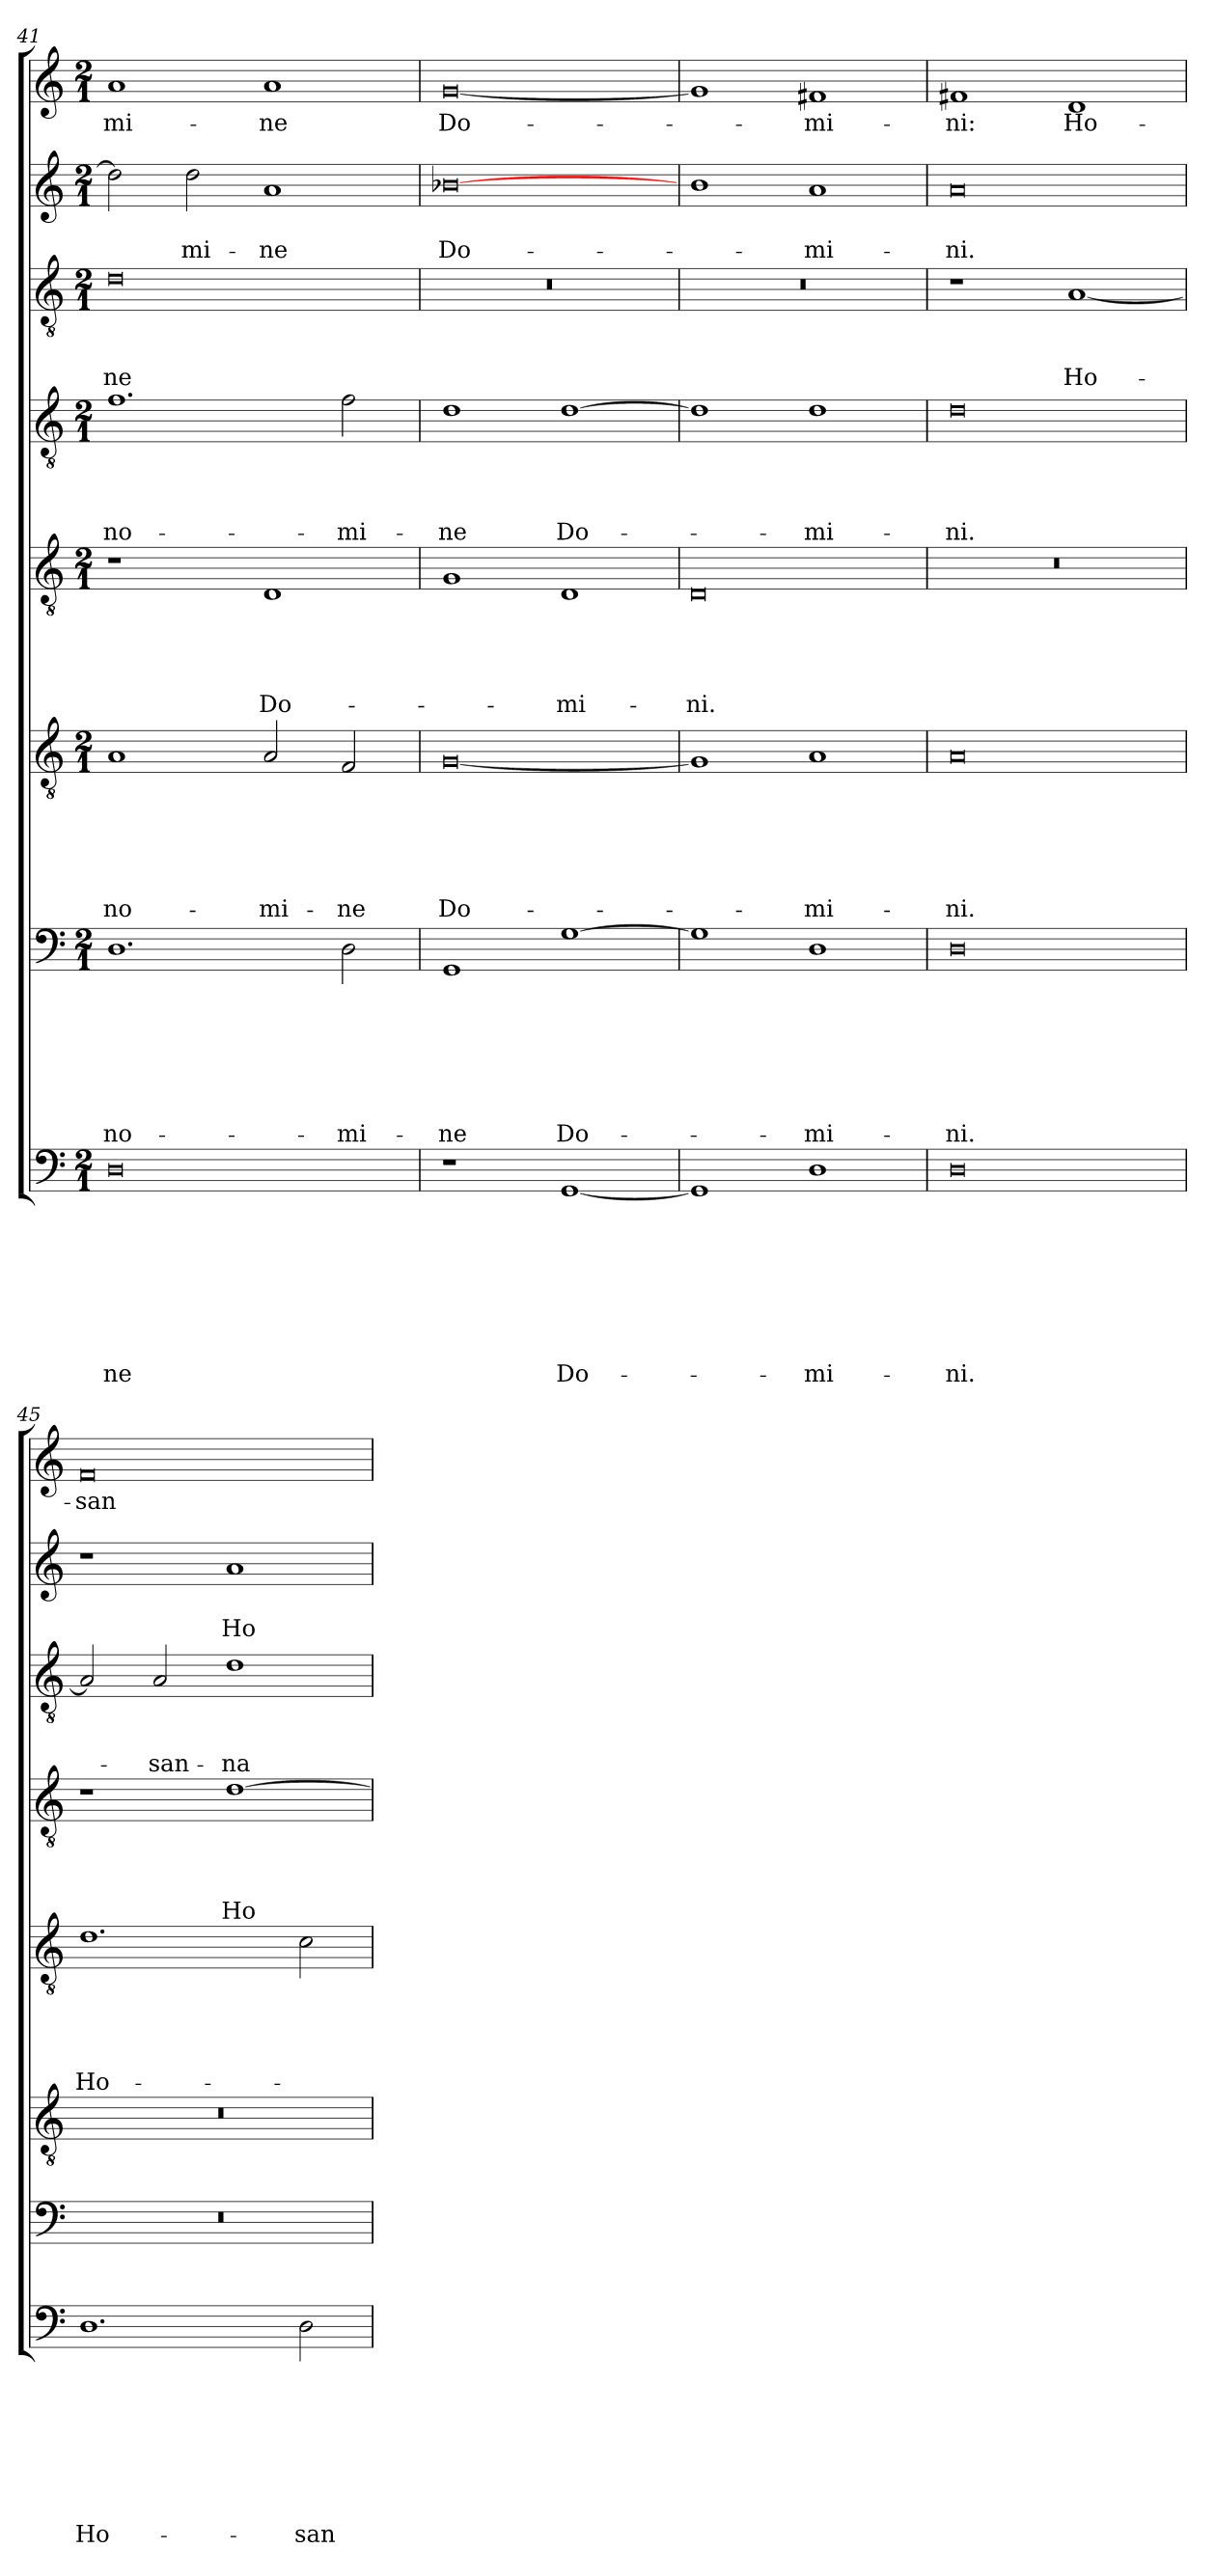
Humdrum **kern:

**kern	**text	**text	**text	**text	**text	**text	**text	**text	**kern	**text	**text	**text	**text	**text	**text	**text	**kern	**text	**text	**text	**text	**text	**text	**kern	**text	**text	**text	**text	**text	**kern	**text	**text	**text	**text	**kern	**text	**text	**text	**kern	**text	**text	**kern	**text
*part8	*part8	*part8	*part8	*part8	*part8	*part8	*part8	*part8	*part7	*part7	*part7	*part7	*part7	*part7	*part7	*part7	*part6	*part6	*part6	*part6	*part6	*part6	*part6	*part5	*part5	*part5	*part5	*part5	*part5	*part4	*part4	*part4	*part4	*part4	*part3	*part3	*part3	*part3	*part2	*part2	*part2	*part1	*part1
*staff8	*staff8	*staff8	*staff8	*staff8	*staff8	*staff8	*staff8	*staff8	*staff7	*staff7	*staff7	*staff7	*staff7	*staff7	*staff7	*staff7	*staff6	*staff6	*staff6	*staff6	*staff6	*staff6	*staff6	*staff5	*staff5	*staff5	*staff5	*staff5	*staff5	*staff4	*staff4	*staff4	*staff4	*staff4	*staff3	*staff3	*staff3	*staff3	*staff2	*staff2	*staff2	*staff1	*staff1
*clefF4	*	*	*	*	*	*	*	*	*clefF4	*	*	*	*	*	*	*	*clefGv2	*	*	*	*	*	*	*clefGv2	*	*	*	*	*	*clefGv2	*	*	*	*	*clefGv2	*	*	*	*clefG2	*	*	*clefG2	*
*k[]	*	*	*	*	*	*	*	*	*k[]	*	*	*	*	*	*	*	*k[]	*	*	*	*	*	*	*k[]	*	*	*	*	*	*k[]	*	*	*	*	*k[]	*	*	*	*k[]	*	*	*k[]	*
*C:	*	*	*	*	*	*	*	*	*C:	*	*	*	*	*	*	*	*C:	*	*	*	*	*	*	*C:	*	*	*	*	*	*C:	*	*	*	*	*C:	*	*	*	*C:	*	*	*C:	*
*M2/1	*	*	*	*	*	*	*	*	*M2/1	*	*	*	*	*	*	*	*M2/1	*	*	*	*	*	*	*M2/1	*	*	*	*	*	*M2/1	*	*	*	*	*M2/1	*	*	*	*M2/1	*	*	*M2/1	*
=41	=41	=41	=41	=41	=41	=41	=41	=41	=41	=41	=41	=41	=41	=41	=41	=41	=41	=41	=41	=41	=41	=41	=41	=41	=41	=41	=41	=41	=41	=41	=41	=41	=41	=41	=41	=41	=41	=41	=41	=41	=41	=41	=41
!	!	!	!	!	!	!	!	!LO:LY:b	!	!	!	!	!	!	!	!LO:LY:b	!	!	!	!	!	!	!LO:LY:b	!	!	!	!	!	!	!	!	!	!	!LO:LY:b	!	!	!	!LO:LY:b	!	!	!	!	!LO:LY:b
0D	.	.	.	.	.	.	.	-ne	1.D	.	.	.	.	.	.	no-	1A	.	.	.	.	.	no-	1r	.	.	.	.	.	1.f	.	.	.	no-	0d	.	.	-ne	2dd\]	.	.	1a	-mi-
!	!	!	!	!	!	!	!	!	!	!	!	!	!	!	!	!	!	!	!	!	!	!	!	!	!	!	!	!	!	!	!	!	!	!	!	!	!	!	!	!	!LO:LY:b	!	!
.	.	.	.	.	.	.	.	.	.	.	.	.	.	.	.	.	.	.	.	.	.	.	.	.	.	.	.	.	.	.	.	.	.	.	.	.	.	.	2dd\	.	-mi-	.	.
!	!	!	!	!	!	!	!	!	!	!	!	!	!	!	!	!	!	!	!	!	!	!	!LO:LY:b	!	!	!	!	!	!LO:LY:b	!	!	!	!	!	!	!	!	!	!	!	!LO:LY:b	!	!LO:LY:b
.	.	.	.	.	.	.	.	.	.	.	.	.	.	.	.	.	2A/	.	.	.	.	.	-mi-	1D	.	.	.	.	Do-	.	.	.	.	.	.	.	.	.	1a	.	-ne	1a	-ne
!	!	!	!	!	!	!	!	!	!	!	!	!	!	!	!	!LO:LY:b	!	!	!	!	!	!	!LO:LY:b	!	!	!	!	!	!	!	!	!	!	!LO:LY:b	!	!	!	!	!	!	!	!	!
.	.	.	.	.	.	.	.	.	2D\	.	.	.	.	.	.	-mi-	2F/	.	.	.	.	.	-ne	.	.	.	.	.	.	2f\	.	.	.	-mi-	.	.	.	.	.	.	.	.	.
=42	=42	=42	=42	=42	=42	=42	=42	=42	=42	=42	=42	=42	=42	=42	=42	=42	=42	=42	=42	=42	=42	=42	=42	=42	=42	=42	=42	=42	=42	=42	=42	=42	=42	=42	=42	=42	=42	=42	=42	=42	=42	=42	=42
!	!	!	!	!	!	!	!	!	!	!	!	!	!	!	!	!LO:LY:b	!	!	!	!	!	!	!LO:LY:b	!	!	!	!	!	!	!	!	!	!	!LO:LY:b	!	!	!	!	!	!	!LO:LY:b	!	!LO:LY:b
1r	.	.	.	.	.	.	.	.	1GG	.	.	.	.	.	.	-ne	[0G	.	.	.	.	.	Do-	1G	.	.	.	.	.	1d	.	.	.	-ne	0r	.	.	.	[0b-X	.	Do-	[0g	Do-
!	!	!	!	!	!	!	!	!LO:LY:b	!	!	!	!	!	!	!	!LO:LY:b	!	!	!	!	!	!	!	!	!	!	!	!	!LO:LY:b	!	!	!	!	!LO:LY:b	!	!	!	!	!	!	!	!	!
[1GG	.	.	.	.	.	.	.	Do-	[1G	.	.	.	.	.	.	Do-	.	.	.	.	.	.	.	1D	.	.	.	.	-mi-	[1d	.	.	.	Do-	.	.	.	.	.	.	.	.	.
=43	=43	=43	=43	=43	=43	=43	=43	=43	=43	=43	=43	=43	=43	=43	=43	=43	=43	=43	=43	=43	=43	=43	=43	=43	=43	=43	=43	=43	=43	=43	=43	=43	=43	=43	=43	=43	=43	=43	=43	=43	=43	=43	=43
!	!	!	!	!	!	!	!	!	!	!	!	!	!	!	!	!	!	!	!	!	!	!	!	!	!	!	!	!	!LO:LY:b	!	!	!	!	!	!	!	!	!	!	!	!	!	!
1GG]	.	.	.	.	.	.	.	.	1G]	.	.	.	.	.	.	.	1G]	.	.	.	.	.	.	0D	.	.	.	.	-ni.	1d]	.	.	.	.	0r	.	.	.	1b	.	.	1g]	.
!	!	!	!	!	!	!	!	!LO:LY:b	!	!	!	!	!	!	!	!LO:LY:b	!	!	!	!	!	!	!LO:LY:b	!	!	!	!	!	!	!	!	!	!	!LO:LY:b	!	!	!	!	!	!	!LO:LY:b	!	!LO:LY:b
1D	.	.	.	.	.	.	.	-mi-	1D	.	.	.	.	.	.	-mi-	1A	.	.	.	.	.	-mi-	.	.	.	.	.	.	1d	.	.	.	-mi-	.	.	.	.	1a	.	-mi-	1f#X	-mi-
=44	=44	=44	=44	=44	=44	=44	=44	=44	=44	=44	=44	=44	=44	=44	=44	=44	=44	=44	=44	=44	=44	=44	=44	=44	=44	=44	=44	=44	=44	=44	=44	=44	=44	=44	=44	=44	=44	=44	=44	=44	=44	=44	=44
!	!	!	!	!	!	!	!	!LO:LY:b	!	!	!	!	!	!	!	!LO:LY:b	!	!	!	!	!	!	!LO:LY:b	!	!	!	!	!	!	!	!	!	!	!LO:LY:b	!	!	!	!	!	!	!LO:LY:b	!	!LO:LY:b
0D	.	.	.	.	.	.	.	-ni.	0D	.	.	.	.	.	.	-ni.	0A	.	.	.	.	.	-ni.	0r	.	.	.	.	.	0d	.	.	.	-ni.	1r	.	.	.	0a	.	-ni.	1f#X	-ni:
!	!	!	!	!	!	!	!	!	!	!	!	!	!	!	!	!	!	!	!	!	!	!	!	!	!	!	!	!	!	!	!	!	!	!	!	!	!	!LO:LY:b	!	!	!	!	!LO:LY:b
.	.	.	.	.	.	.	.	.	.	.	.	.	.	.	.	.	.	.	.	.	.	.	.	.	.	.	.	.	.	.	.	.	.	.	[1A	.	.	Ho-	.	.	.	1d	Ho-
!!LO:PB:g=z
=45	=45	=45	=45	=45	=45	=45	=45	=45	=45	=45	=45	=45	=45	=45	=45	=45	=45	=45	=45	=45	=45	=45	=45	=45	=45	=45	=45	=45	=45	=45	=45	=45	=45	=45	=45	=45	=45	=45	=45	=45	=45	=45	=45
!	!	!	!	!	!	!	!	!LO:LY:b	!	!	!	!	!	!	!	!	!	!	!	!	!	!	!	!	!	!	!	!	!LO:LY:b	!	!	!	!	!	!	!	!	!	!	!	!	!	!LO:LY:b
1.D	.	.	.	.	.	.	.	Ho-	0r	.	.	.	.	.	.	.	0r	.	.	.	.	.	.	1.d	.	.	.	.	Ho-	1r	.	.	.	.	2A/]	.	.	.	1r	.	.	0f	-san-
!	!	!	!	!	!	!	!	!	!	!	!	!	!	!	!	!	!	!	!	!	!	!	!	!	!	!	!	!	!	!	!	!	!	!	!	!	!	!LO:LY:b	!	!	!	!	!
.	.	.	.	.	.	.	.	.	.	.	.	.	.	.	.	.	.	.	.	.	.	.	.	.	.	.	.	.	.	.	.	.	.	.	2A/	.	.	-san-	.	.	.	.	.
!	!	!	!	!	!	!	!	!	!	!	!	!	!	!	!	!	!	!	!	!	!	!	!	!	!	!	!	!	!	!	!	!	!	!LO:LY:b	!	!	!	!LO:LY:b	!	!	!LO:LY:b	!	!
.	.	.	.	.	.	.	.	.	.	.	.	.	.	.	.	.	.	.	.	.	.	.	.	.	.	.	.	.	.	[1d	.	.	.	Ho-	1d	.	.	-na	1a	.	Ho-	.	.
!	!	!	!	!	!	!	!	!LO:LY:b	!	!	!	!	!	!	!	!	!	!	!	!	!	!	!	!	!	!	!	!	!	!	!	!	!	!	!	!	!	!	!	!	!	!	!
2D\	.	.	.	.	.	.	.	-san-	.	.	.	.	.	.	.	.	.	.	.	.	.	.	.	2c\	.	.	.	.	.	.	.	.	.	.	.	.	.	.	.	.	.	.	.
=	=	=	=	=	=	=	=	=	=	=	=	=	=	=	=	=	=	=	=	=	=	=	=	=	=	=	=	=	=	=	=	=	=	=	=	=	=	=	=	=	=	=	=
*-	*-	*-	*-	*-	*-	*-	*-	*-	*-	*-	*-	*-	*-	*-	*-	*-	*-	*-	*-	*-	*-	*-	*-	*-	*-	*-	*-	*-	*-	*-	*-	*-	*-	*-	*-	*-	*-	*-	*-	*-	*-	*-	*-
